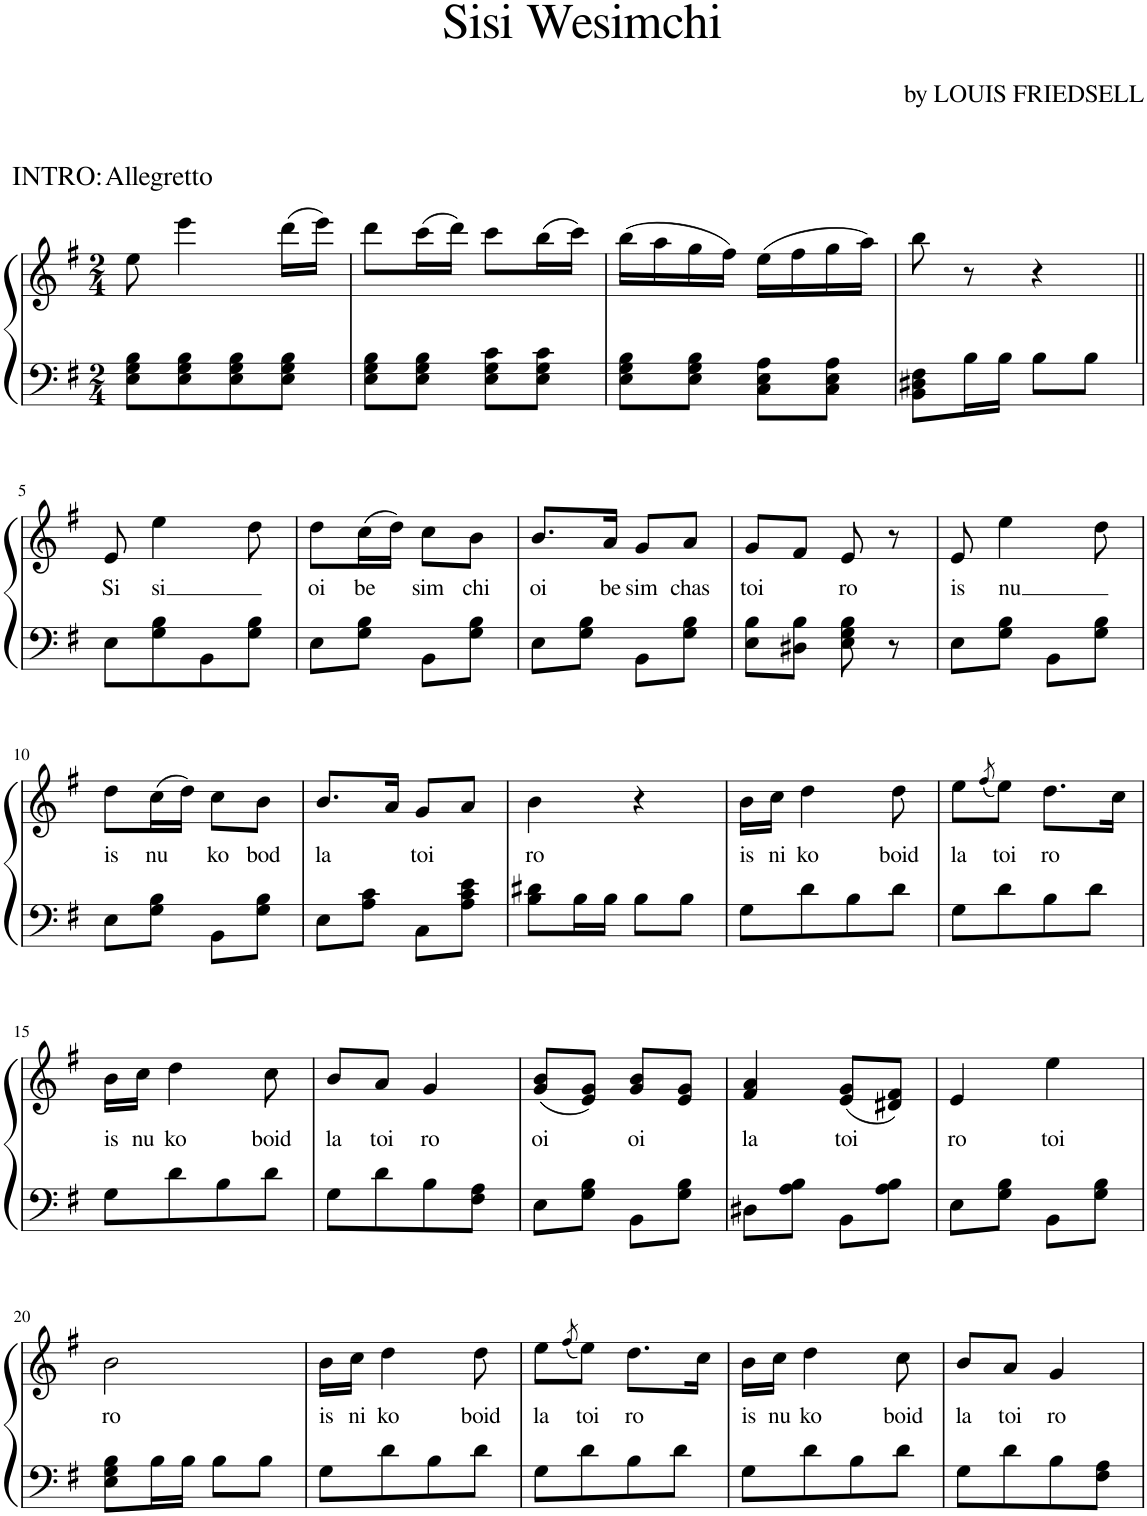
**kern	**kern	**text
*part1	*part1	*part1
*staff2	*staff1	*staff1
*I"Klavier	*	*
*I'Klav.	*	*
*clefF4	*clefG2	*
*k[f#]	*k[f#]	*
*M2/4	*M2/4	*
=1	=1	=1
!	!LO:TX:a:t=INTRO&colon;	!
!	!LO:TX:a:t=Allegretto	!
8E\ 8G\ 8B\L	8ee\	.
8E\ 8G\ 8B\	4eee\	.
8E\ 8G\ 8B\	.	.
8E\ 8G\ 8B\J	(16ddd\LL	.
.	16eee\JJ)	.
=2	=2	=2
8E\ 8G\ 8B\L	8ddd\L	.
8E\ 8G\ 8B\J	(16ccc\L	.
.	16ddd\JJ)	.
8E\ 8G\ 8c\L	8ccc\L	.
8E\ 8G\ 8c\J	(16bb\L	.
.	16ccc\JJ)	.
=3	=3	=3
8E\ 8G\ 8B\L	(16bb\LL	.
.	16aa\	.
8E\ 8G\ 8B\J	16gg\	.
.	16ff#\JJ)	.
8C\ 8E\ 8A\L	(16ee\LL	.
.	16ff#\	.
8C\ 8E\ 8A\J	16gg\	.
.	16aa\JJ)	.
=4	=4	=4
8BB\ 8D#X\ 8F#\L	8bb\	.
16B\L	8r	.
16B\JJ	.	.
8B\L	4r	.
8B\J	.	.
!!LO:LB:g=z
=5||	=5||	=5||
!	!	!LO:LY:b
8E\L	8e/	Si
!	!	!LO:LY:b
8G\ 8B\	4ee\	si
8BB\	.	.
8G\ 8B\J	8dd\	.
=6	=6	=6
!	!	!LO:LY:b
8E\L	8dd\L	oi
!	!	!LO:LY:b
8G\ 8B\J	(16cc\L	be
.	16dd\JJ)	.
!	!	!LO:LY:b
8BB\L	8cc\L	sim
!	!	!LO:LY:b
8G\ 8B\J	8b\J	chi
=7	=7	=7
!	!	!LO:LY:b
8E\L	8.b/L	oi
8G\ 8B\J	.	.
!	!	!LO:LY:b
.	16a/Jk	be
!	!	!LO:LY:b
8BB\L	8g/L	sim
!	!	!LO:LY:b
8G\ 8B\J	8a/J	chas
=8	=8	=8
!	!	!LO:LY:b
8E\ 8B\L	8g/L	toi
8D#X\ 8B\J	8f#/J	.
!	!	!LO:LY:b
8E\ 8G\ 8B\	8e/	ro
8r	8r	.
=9	=9	=9
!	!	!LO:LY:b
8E\L	8e/	is
!	!	!LO:LY:b
8G\ 8B\J	4ee\	nu
8BB\L	.	.
8G\ 8B\J	8dd\	.
!!LO:LB:g=z
=10	=10	=10
!	!	!LO:LY:b
8E\L	8dd\L	is
!	!	!LO:LY:b
8G\ 8B\J	(16cc\L	nu
.	16dd\JJ)	.
!	!	!LO:LY:b
8BB\L	8cc\L	ko
!	!	!LO:LY:b
8G\ 8B\J	8b\J	bod
=11	=11	=11
!	!	!LO:LY:b
8E\L	8.b/L	la
8A\ 8c\J	.	.
.	16a/Jk	.
!	!	!LO:LY:b
8C\L	8g/L	toi
8A\ 8c\ 8e\J	8a/J	.
=12	=12	=12
!	!	!LO:LY:b
8B\ 8d#X\L	4b\	ro
16B\L	.	.
16B\JJ	.	.
8B\L	4r	.
8B\J	.	.
=13	=13	=13
!	!	!LO:LY:b
8G\L	16b\LL	is
!	!	!LO:LY:b
.	16cc\JJ	ni
!	!	!LO:LY:b
8d\	4dd\	ko
8B\	.	.
!	!	!LO:LY:b
8d\J	8dd\	boid
=14	=14	=14
!	!	!LO:LY:b
8G\L	8ee\L	la
.	(8qff#/	.
!	!	!LO:LY:b
8d\	8ee\J)	toi
!	!	!LO:LY:b
8B\	8.dd\L	ro
8d\J	.	.
.	16cc\Jk	.
!!LO:LB:g=z
=15	=15	=15
!	!	!LO:LY:b
8G\L	16b\LL	is
!	!	!LO:LY:b
.	16cc\JJ	nu
!	!	!LO:LY:b
8d\	4dd\	ko
8B\	.	.
!	!	!LO:LY:b
8d\J	8cc\	boid
=16	=16	=16
!	!	!LO:LY:b
8G\L	8b/L	la
!	!	!LO:LY:b
8d\	8a/J	toi
!	!	!LO:LY:b
8B\	4g/	ro
8F#\ 8A\J	.	.
=17	=17	=17
!	!	!LO:LY:b
8E\L	(8g/ 8b/L	oi
8G\ 8B\J	8e/ 8g/J)	.
!	!	!LO:LY:b
8BB\L	8g/ 8b/L	oi
8G\ 8B\J	8e/ 8g/J	.
=18	=18	=18
!	!	!LO:LY:b
8D#X\L	4f#/ 4a/	la
8A\ 8B\J	.	.
!	!	!LO:LY:b
8BB\L	(8e/ 8g/L	toi
8A\ 8B\J	8d#X/ 8f#/J)	.
=19	=19	=19
!	!	!LO:LY:b
8E\L	4e/	ro
8G\ 8B\J	.	.
!	!	!LO:LY:b
8BB\L	4ee\	toi
8G\ 8B\J	.	.
!!LO:LB:g=z
=20	=20	=20
!	!	!LO:LY:b
8E\ 8G\ 8B\L	2b\	ro
16B\L	.	.
16B\JJ	.	.
8B\L	.	.
8B\J	.	.
=21	=21	=21
!	!	!LO:LY:b
8G\L	16b\LL	is
!	!	!LO:LY:b
.	16cc\JJ	ni
!	!	!LO:LY:b
8d\	4dd\	ko
8B\	.	.
!	!	!LO:LY:b
8d\J	8dd\	boid
=22	=22	=22
!	!	!LO:LY:b
8G\L	8ee\L	la
.	(8qff#/	.
!	!	!LO:LY:b
8d\	8ee\J)	toi
!	!	!LO:LY:b
8B\	8.dd\L	ro
8d\J	.	.
.	16cc\Jk	.
=23	=23	=23
!	!	!LO:LY:b
8G\L	16b\LL	is
!	!	!LO:LY:b
.	16cc\JJ	nu
!	!	!LO:LY:b
8d\	4dd\	ko
8B\	.	.
!	!	!LO:LY:b
8d\J	8cc\	boid
=24	=24	=24
!	!	!LO:LY:b
8G\L	8b/L	la
!	!	!LO:LY:b
8d\	8a/J	toi
!	!	!LO:LY:b
8B\	4g/	ro
8F#\ 8A\J	.	.
=	=	=
*-	*-	*-
